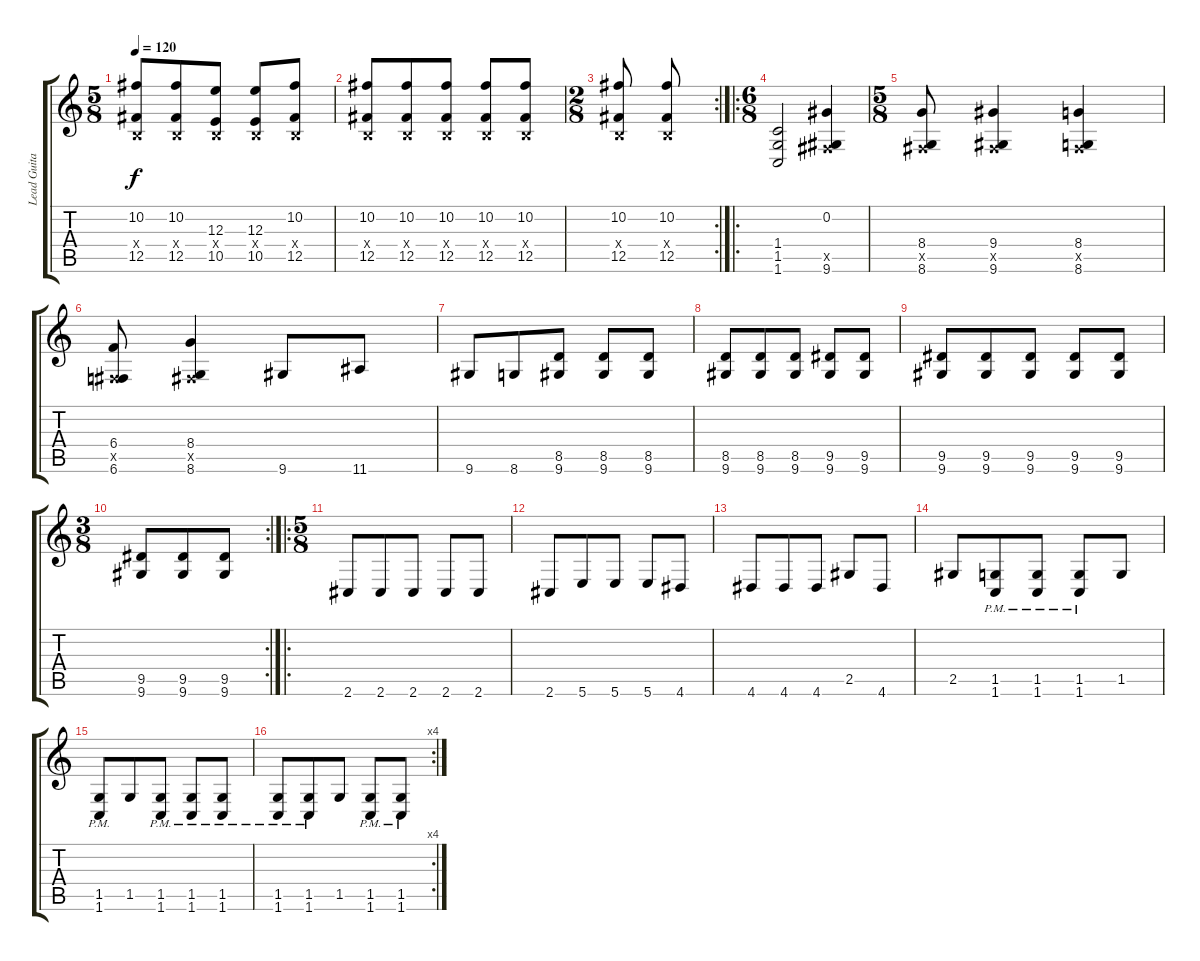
\track ("Lead Guitar" "Lead Guita") {instrument distortionguitar}
\staff {score tabs}
\tuning (Db4 Ab3 E3 B2 Gb2 B1) {hide}
\ts (5 8)
\tempo 120
\clef g2
\ks c
(10.2 0.4{x} 12.5).8{dy f} (10.2 0.4{x} 12.5).8 (12.3 0.4{x} 10.5).8 (12.3 0.4{x} 10.5).8 (10.2 0.4{x} 12.5).8 |
(10.2 0.4{x} 12.5).8 (10.2 0.4{x} 12.5).8 (10.2 0.4{x} 12.5).8 (10.2 0.4{x} 12.5).8 (10.2 0.4{x} 12.5).8 |
\rc 2
\ts (2 8)
(10.2 0.4{x} 12.5).8 (10.2 0.4{x} 12.5).8 |
\ro
\ts (6 8)
(1.4 1.5 1.6).2 (0.2 0.5{x} 9.6).4 |
\ts (5 8)
(8.4 0.5{x} 8.6).8 (9.4 0.5{x} 9.6).4 (8.4 0.5{x} 8.6).4 |
(6.4 0.5{x} 6.6).8 (8.4 0.5{x} 8.6).4 9.6.8 11.6.8 |
9.6.8 8.6.8 (8.5 9.6).8 (8.5 9.6).8 (8.5 9.6).8 |
(8.5 9.6).8 (8.5 9.6).8 (8.5 9.6).8 (9.5 9.6).8 (9.5 9.6).8 |
(9.5 9.6).8 (9.5 9.6).8 (9.5 9.6).8 (9.5 9.6).8 (9.5 9.6).8 |
\rc 2
\ts (3 8)
(9.5 9.6).8 (9.5 9.6).8 (9.5 9.6).8 |
\ro
\ts (5 8)
2.6.8 2.6.8 2.6.8 2.6.8 2.6.8 |
2.6.8 5.6.8 5.6.8 5.6.8 4.6.8 |
4.6.8 4.6.8 4.6.8 2.5.8 4.6.8 |
2.5.8 (1.5{pm} 1.6{pm}).8 (1.5{pm} 1.6{pm}).8 (1.5{pm} 1.6{pm}).8 1.5.8 |
(1.5{pm} 1.6{pm}).8 1.5.8 (1.5{pm} 1.6{pm}).8 (1.5{pm} 1.6{pm}).8 (1.5{pm} 1.6{pm}).8 |
\rc 4
(1.5{pm} 1.6{pm}).8 (1.5{pm} 1.6{pm}).8 1.5.8 (1.5{pm} 1.6{pm}).8 (1.5{pm} 1.6{pm}).8
